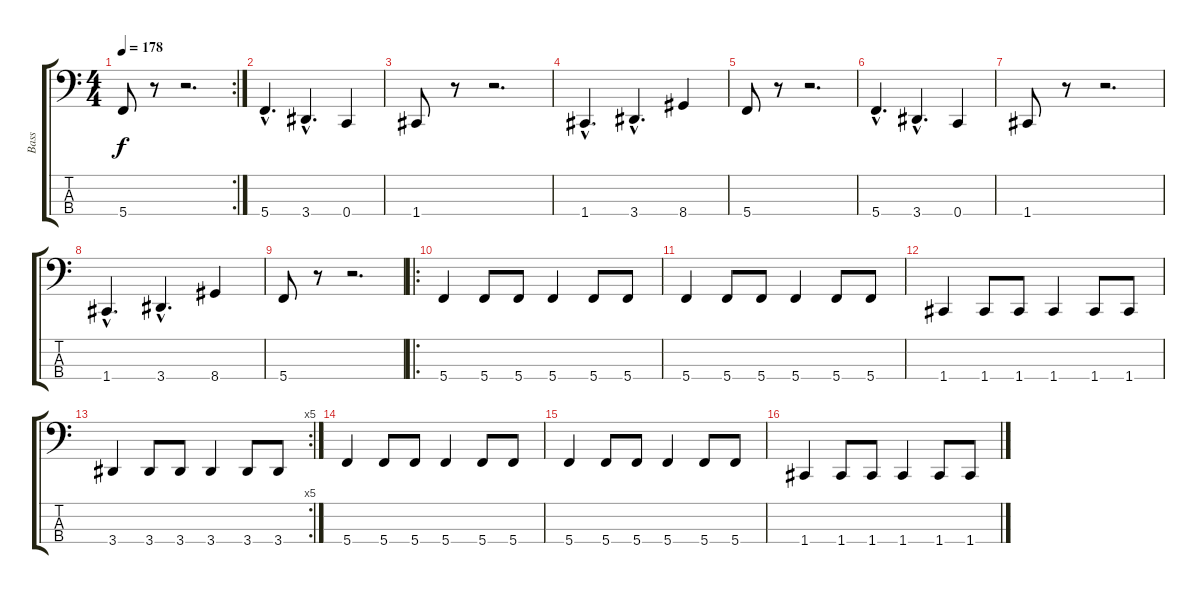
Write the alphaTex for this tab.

\track ("Bass" "Bass") {instrument electricbassfinger}
\staff {score tabs}
\tuning (Eb2 Bb1 F1 C1) {hide}
\rc 2
\ts (4 4)
\tempo 178
\clef f4
\ks c
5.4.8{dy f} r.8 r.2{d} |
5.4{hac}.4{d} 3.4{hac}.4{d} 0.4.4 |
1.4.8 r.8 r.2{d} |
1.4{hac}.4{d} 3.4{hac}.4{d} 8.4.4 |
5.4.8 r.8 r.2{d} |
5.4{hac}.4{d} 3.4{hac}.4{d} 0.4.4 |
1.4.8 r.8 r.2{d} |
1.4{hac}.4{d} 3.4{hac}.4{d} 8.4.4 |
5.4.8 r.8 r.2{d} |
\ro
5.4.4 5.4.8 5.4.8 5.4.4 5.4.8 5.4.8 |
5.4.4 5.4.8 5.4.8 5.4.4 5.4.8 5.4.8 |
1.4.4 1.4.8 1.4.8 1.4.4 1.4.8 1.4.8 |
\rc 5
3.4.4 3.4.8 3.4.8 3.4.4 3.4.8 3.4.8 |
5.4.4{volume 0} 5.4.8 5.4.8 5.4.4 5.4.8 5.4.8 |
5.4.4 5.4.8 5.4.8 5.4.4 5.4.8 5.4.8 |
1.4.4 1.4.8 1.4.8 1.4.4 1.4.8 1.4.8
